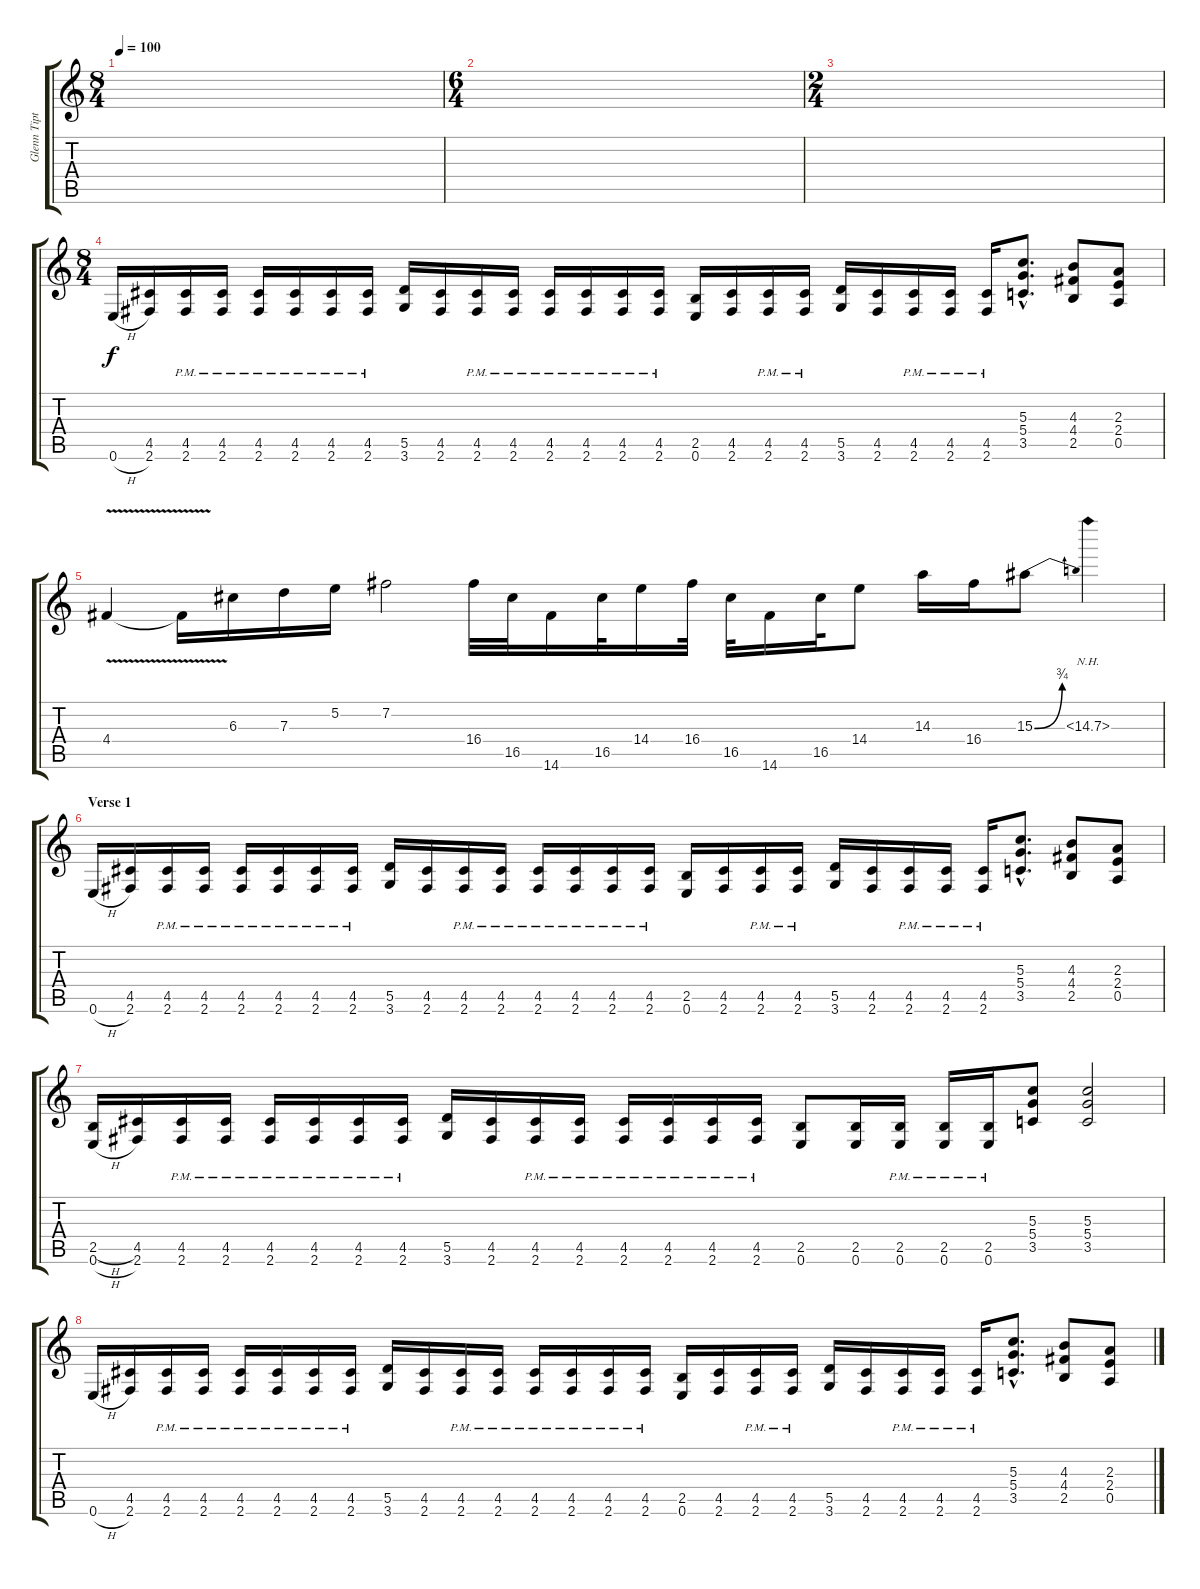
\track ("Glenn Tipton" "Glenn Tipt") {instrument overdrivenguitar}
\staff {score tabs}
\tuning (E4 B3 G3 D3 A2 E2) {hide}
\ts (8 4)
\tempo 100
\clef g2
\ks c
|
\ts (6 4)
|
\ts (2 4)
|
\ts (8 4)
0.6{h}.16 (4.5 2.6).16 (4.5{pm} 2.6{pm}).16 (4.5{pm} 2.6{pm}).16 (4.5{pm} 2.6{pm}).16 (4.5{pm} 2.6{pm}).16 (4.5{pm} 2.6{pm}).16 (4.5{pm} 2.6{pm}).16 (5.5 3.6).16 (4.5 2.6).16 (4.5{pm} 2.6{pm}).16 (4.5{pm} 2.6{pm}).16 (4.5{pm} 2.6{pm}).16 (4.5{pm} 2.6{pm}).16 (4.5{pm} 2.6{pm}).16 (4.5{pm} 2.6{pm}).16 (2.5 0.6).16 (4.5 2.6).16 (4.5{pm} 2.6{pm}).16 (4.5{pm} 2.6{pm}).16 (5.5 3.6).16 (4.5 2.6).16 (4.5{pm} 2.6{pm}).16 (4.5{pm} 2.6{pm}).16 (4.5{pm} 2.6{pm}).16 (5.3{hac} 5.4{hac} 3.5{hac}).8{d} (4.3 4.4 2.5).8 (2.3 2.4 0.5).8 |
4.4{v}.4 4.4{t}.16 6.3.16 7.3.16 5.2.16 7.2.2 16.4.32 16.5.32 14.6.16 16.5.32 14.4.16 16.4.32 16.5.32 14.6.16 16.5.32 14.4.8 14.3.16 16.4.16 15.3{be (bend 0 0 60 3)}.8 14.3{nh}.4 |
\section ("" "Verse 1")
0.6{h}.16 (4.5 2.6).16 (4.5{pm} 2.6{pm}).16 (4.5{pm} 2.6{pm}).16 (4.5{pm} 2.6{pm}).16 (4.5{pm} 2.6{pm}).16 (4.5{pm} 2.6{pm}).16 (4.5{pm} 2.6{pm}).16 (5.5 3.6).16 (4.5 2.6).16 (4.5{pm} 2.6{pm}).16 (4.5{pm} 2.6{pm}).16 (4.5{pm} 2.6{pm}).16 (4.5{pm} 2.6{pm}).16 (4.5{pm} 2.6{pm}).16 (4.5{pm} 2.6{pm}).16 (2.5 0.6).16 (4.5 2.6).16 (4.5{pm} 2.6{pm}).16 (4.5{pm} 2.6{pm}).16 (5.5 3.6).16 (4.5 2.6).16 (4.5{pm} 2.6{pm}).16 (4.5{pm} 2.6{pm}).16 (4.5{pm} 2.6{pm}).16 (5.3{hac} 5.4{hac} 3.5{hac}).8{d} (4.3 4.4 2.5).8 (2.3 2.4 0.5).8 |
(2.5{h} 0.6{h}).16 (4.5 2.6).16 (4.5{pm} 2.6{pm}).16 (4.5{pm} 2.6{pm}).16 (4.5{pm} 2.6{pm}).16 (4.5{pm} 2.6{pm}).16 (4.5{pm} 2.6{pm}).16 (4.5{pm} 2.6{pm}).16 (5.5 3.6).16 (4.5 2.6).16 (4.5{pm} 2.6{pm}).16 (4.5{pm} 2.6{pm}).16 (4.5{pm} 2.6{pm}).16 (4.5{pm} 2.6{pm}).16 (4.5{pm} 2.6{pm}).16 (4.5{pm} 2.6{pm}).16 (2.5 0.6).8 (2.5 0.6).16 (2.5{pm} 0.6{pm}).16 (2.5{pm} 0.6{pm}).16 (2.5{pm} 0.6{pm}).16 (5.3 5.4 3.5).8 (5.3 5.4 3.5).2 |
0.6{h}.16 (4.5 2.6).16 (4.5{pm} 2.6{pm}).16 (4.5{pm} 2.6{pm}).16 (4.5{pm} 2.6{pm}).16 (4.5{pm} 2.6{pm}).16 (4.5{pm} 2.6{pm}).16 (4.5{pm} 2.6{pm}).16 (5.5 3.6).16 (4.5 2.6).16 (4.5{pm} 2.6{pm}).16 (4.5{pm} 2.6{pm}).16 (4.5{pm} 2.6{pm}).16 (4.5{pm} 2.6{pm}).16 (4.5{pm} 2.6{pm}).16 (4.5{pm} 2.6{pm}).16 (2.5 0.6).16 (4.5 2.6).16 (4.5{pm} 2.6{pm}).16 (4.5{pm} 2.6{pm}).16 (5.5 3.6).16 (4.5 2.6).16 (4.5{pm} 2.6{pm}).16 (4.5{pm} 2.6{pm}).16 (4.5{pm} 2.6{pm}).16 (5.3{hac} 5.4{hac} 3.5{hac}).8{d} (4.3 4.4 2.5).8 (2.3 2.4 0.5).8
